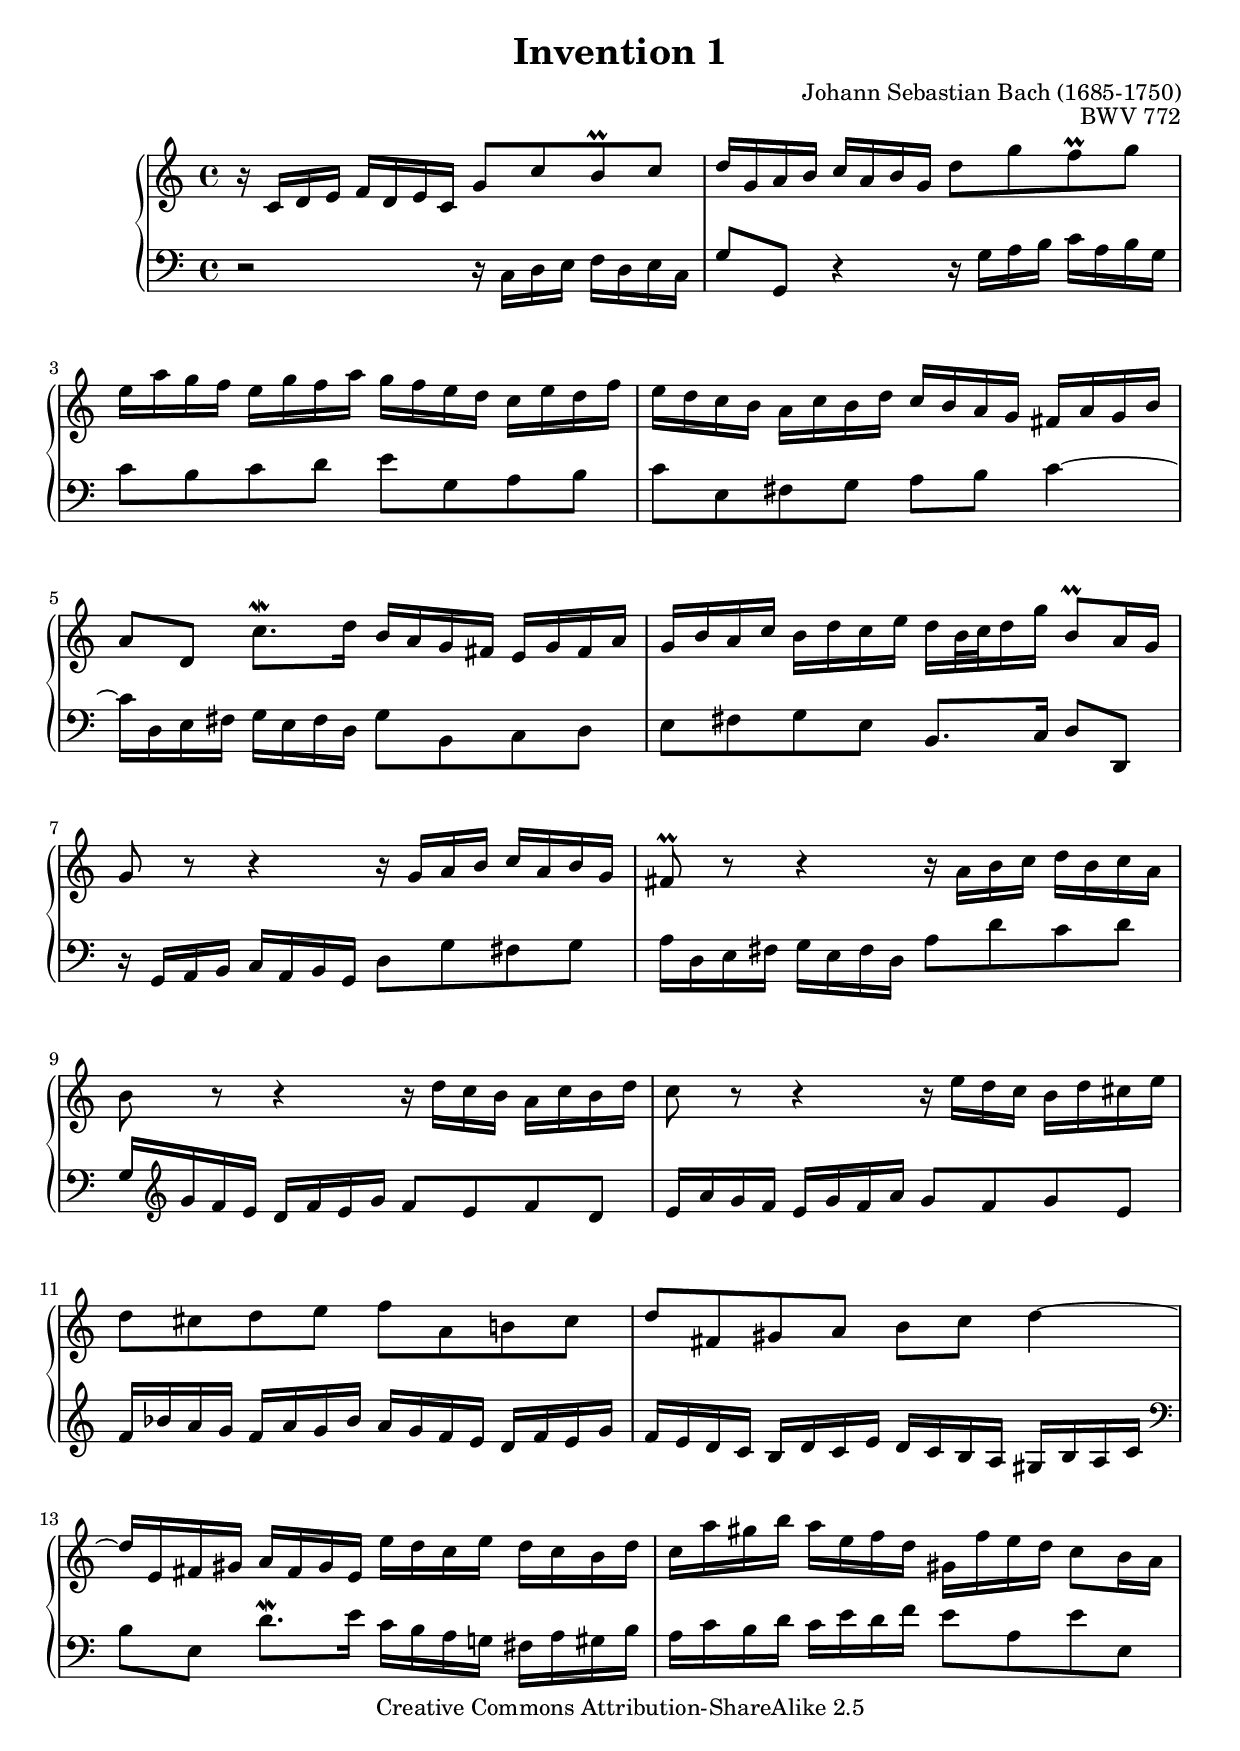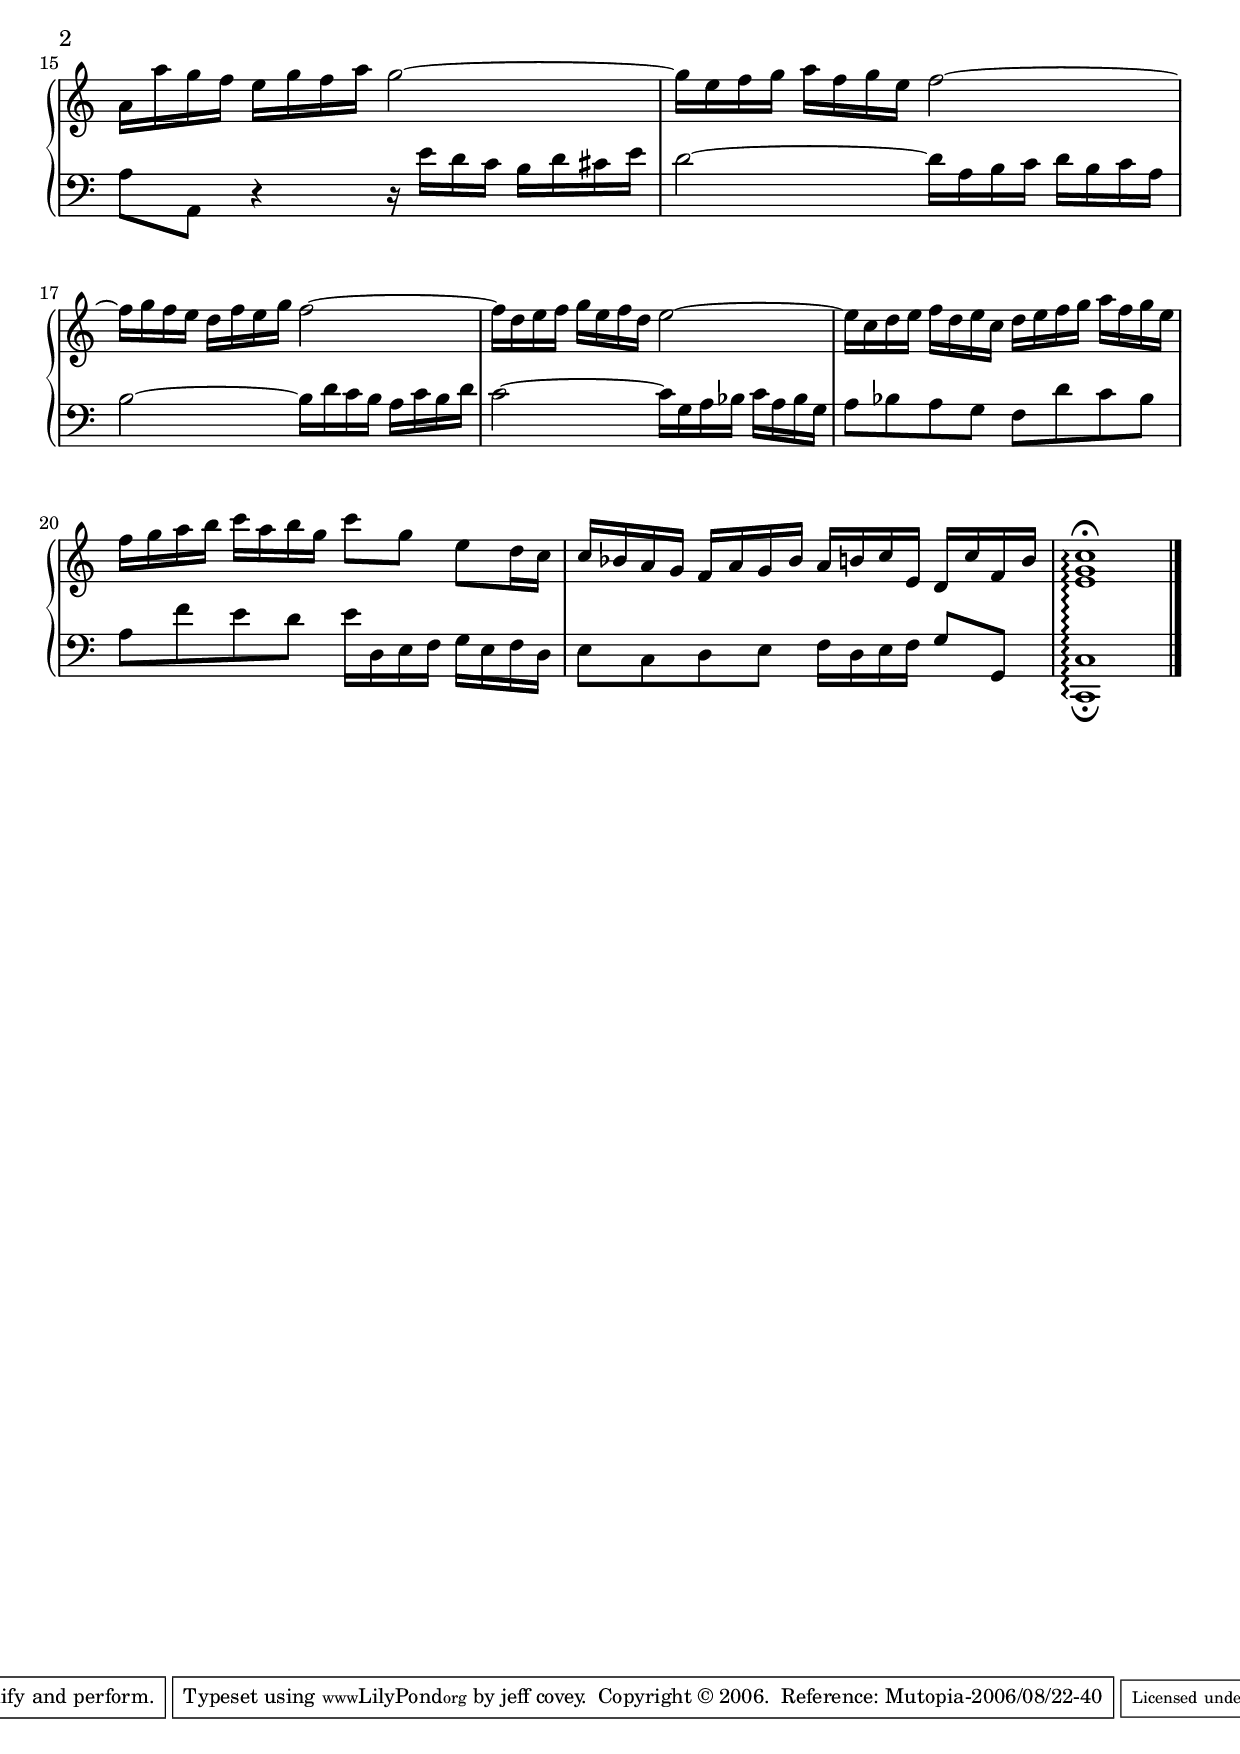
\header{
   composer          = "Johann Sebastian Bach (1685-1750)"
   title             = "Invention 1"
   opus              = "BWV 772"
   
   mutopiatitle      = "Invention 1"
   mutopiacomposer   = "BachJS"
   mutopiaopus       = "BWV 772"
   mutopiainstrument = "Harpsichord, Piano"
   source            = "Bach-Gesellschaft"
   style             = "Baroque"
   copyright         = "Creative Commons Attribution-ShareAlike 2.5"
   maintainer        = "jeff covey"
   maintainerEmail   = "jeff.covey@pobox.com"
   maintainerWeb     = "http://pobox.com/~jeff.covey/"
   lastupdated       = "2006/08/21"
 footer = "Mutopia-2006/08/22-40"
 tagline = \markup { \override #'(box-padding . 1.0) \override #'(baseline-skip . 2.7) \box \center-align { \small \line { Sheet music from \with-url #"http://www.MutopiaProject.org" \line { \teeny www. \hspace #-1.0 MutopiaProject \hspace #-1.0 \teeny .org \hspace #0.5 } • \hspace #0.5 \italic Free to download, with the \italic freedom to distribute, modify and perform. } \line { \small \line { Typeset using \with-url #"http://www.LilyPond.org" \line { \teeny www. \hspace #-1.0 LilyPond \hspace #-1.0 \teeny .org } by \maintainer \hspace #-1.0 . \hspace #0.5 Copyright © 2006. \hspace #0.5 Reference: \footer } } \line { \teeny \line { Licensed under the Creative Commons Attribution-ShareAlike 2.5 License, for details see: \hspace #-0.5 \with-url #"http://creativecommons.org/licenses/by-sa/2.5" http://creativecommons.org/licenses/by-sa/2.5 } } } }
}

\version "2.7.40"

voiceone =
\relative c' {
   r16  c[ d e]   f[ d e c]  g'8[ c b^\prall c]              | % 1
   d16[ g, a b]  c[ a b g]  d'8[ g f^\prall g]               | % 2
   e16[ a g f]  e[ g f a]  g[ f e d]  c[ e d f]              | % 3
   e[ d c b]  a[ c b d]  c[ b a g]  fis[ a g b]              | % 4
   a8[ d,]  c'8.[^\mordent d16]  b[ a g fis]  e[ g fis a]    | % 5
   g[ b a c]  b[ d c e]  d[ b32 c d16 g]  b,8[^\prall a16 g] | % 6
   g8 r r4 r16  g[ a b]  c[ a b g]                           | % 7
   fis8^\prall r r4 r16  a[ b c]  d[ b c a]                  | % 8
   b8          r r4 r16  d[ c b]  a[ c b d]                  | % 9
   c8          r r4 r16  e[ d c]  b[ d cis e]                | % 10
   d8[ cis d e]  f[ a, b! cis]                               | % 11
   d[ fis, gis a]  b[ c] d4 ~                                | % 12
   d16[ e, fis gis]  a[ fis gis e]  e'[ d c e]  d[ c b d]    | % 13
   c[ a' gis b]  a[ e f d]  gis,[ f' e d]  c8[ b16 a]        | % 14
   a16[ a' g f]  e[ g f a] g2 ~                              | % 15
   g16[ e f g]   a[ f g e] f2 ~                              | % 16
   f16[ g f e]   d[ f e g] f2 ~                              | % 17
   f16[ d e f]   g[ e f d] e2 ~                              | % 18
   e16[ c d e]  f[ d e c]  d[ e f g]  a[ f g e]              | % 19
   f[   g a b]  c[ a b g]  c8[ g]  e[ d16 c]                 | % 20
   c[ bes a g]  f[ a g bes]  a[ b c e,]  d[ c' f, b]         | % 21
   <c g e>1^\fermata\arpeggio                                | % 22
   \bar "|."
}

voicetwo =
\relative c {
   \clef "bass"
   r2          r16   c[ d e]  f[ d e c]                      | % 1
   g'8[ g,] r4 r16  g'[ a b]  c[ a b g]                      | % 2
   c8[ b c d]  e[ g, a b]                                    | % 3
   c[ e, fis g]  a[ b] c4 ~                                  | % 4
   c16[ d, e fis]  g[ e fis d]  g8[ b, c d]                  | % 5
   e[ fis g e]  b8.[ c16]  d8[ d,]                           | % 6
   r16  g[ a b]  c[ a b g]  d'8[ g fis g]                    | % 7
   a16[ d, e fis]  g[ e fis d]  a'8[ d c d]                  | % 8
   g,16[ \clef "treble" g' f e]  d[ f e g]  f8[ e f d]       | % 9
   e16[ a g f]  e[ g f a]  g8[ f g e]                        | % 10
   f16[ bes a g]  f[ a g bes]  a[ g f e]  d[ f e g]          | % 11
   f[ e d c]  b[ d c e]  d[ c b a]  gis[ b a c]              | % 12
   \clef "bass"
   b8[ e,]  d'8.[^\mordent e16]  c[ b a g!]  fis[ a gis b]   | % 13
   a[ c b d]  c[ e d f]  e8[ a, e' e,]                       | % 14
   a8[ a,] r4 r16  e''16[ d c]  b[ d cis e]                  | % 15
   d2 ~  d16[ a b c]    d[ b c a]                            | % 16
   b2 ~  b16[ d c b]    a[ c b d]                            | % 17
   c2 ~  c16[ g a bes]  c[ a bes g]                          | % 18
   a8[ bes a g]  f[ d' c bes]                                | % 19
   a[ f' e d]    e16[ d, e f]  g[ e f d]                     | % 20
   e8[ c d e]  f16[ d e f]  g8[ g,]                          | % 21
   <c c,>1\arpeggio_\fermata                                 | % 22
   \bar "|."
}

\score {
   \context PianoStaff <<
      \set PianoStaff.connectArpeggios = ##t
      \context Staff = "one" << \voiceone >>
      \context Staff = "two" << \voicetwo >>
   >>
   
   \layout { }
   \midi  { \tempo 4 = 80 }
}
